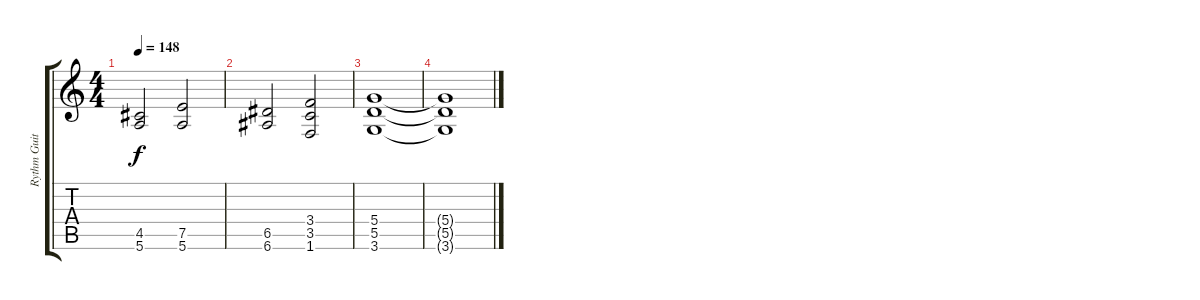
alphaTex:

\track ("Rythm Guitar" "Rythm Guit") {instrument distortionguitar}
\staff {score tabs}
\tuning (E4 B3 G3 D3 A2 E2) {hide}
\ts (4 4)
\tempo 148
\clef g2
\ks c
(4.5 5.6).2{dy f} (7.5 5.6).2 |
(6.5 6.6).2 (3.4 3.5 1.6).2 |
(5.4 5.5 3.6).1 |
(5.4{t} 5.5{t} 3.6{t}).1
